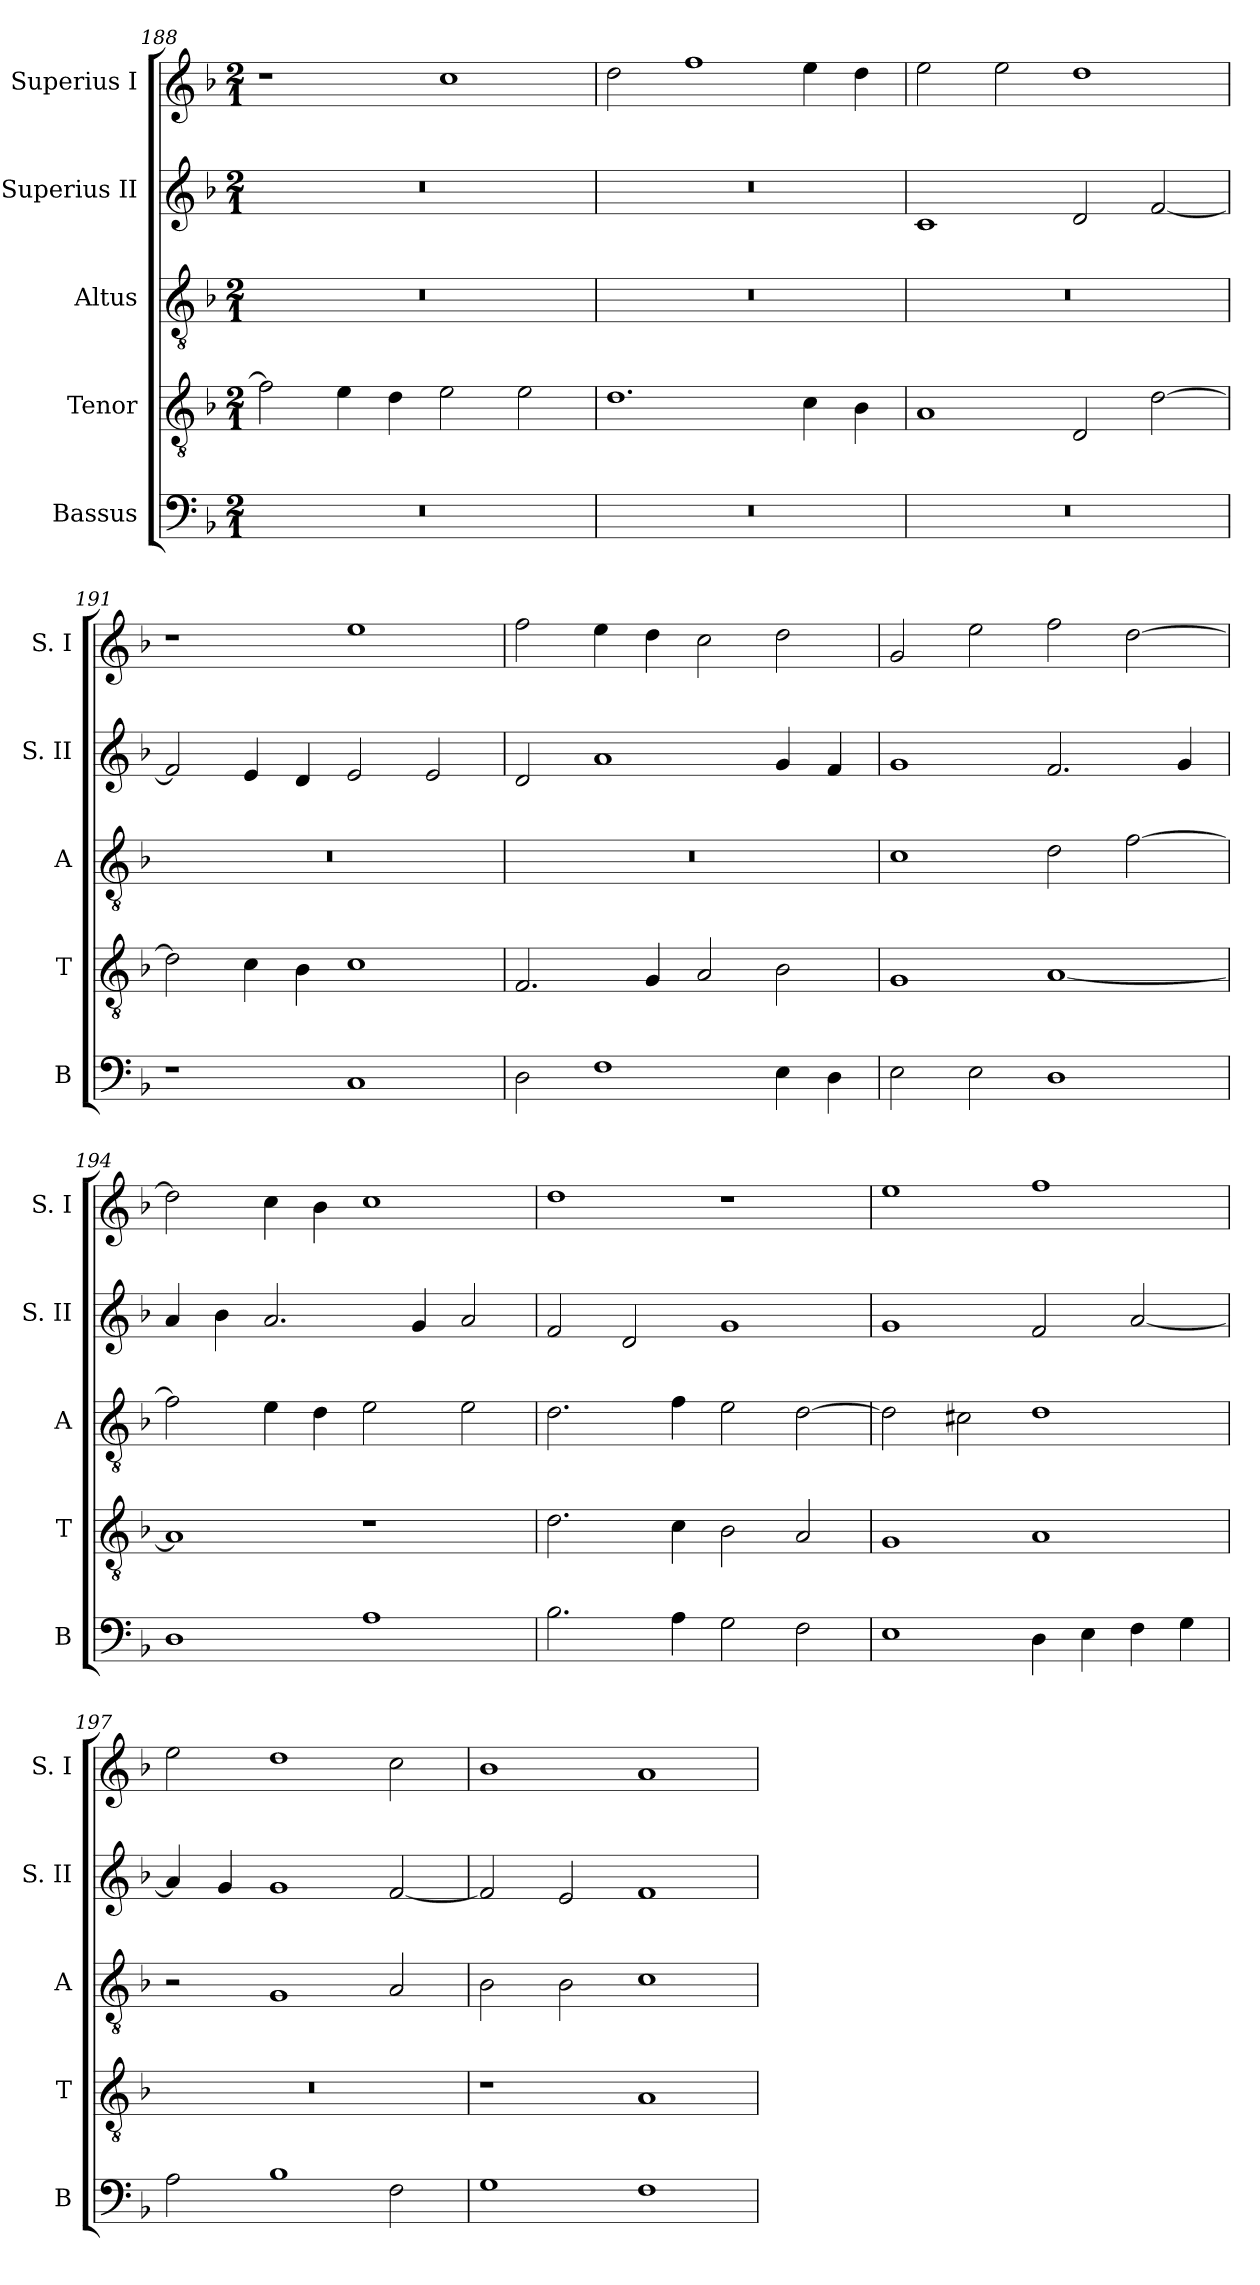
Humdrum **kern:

**kern	**kern	**kern	**kern	**kern
*part5	*part4	*part3	*part2	*part1
*staff5	*staff4	*staff3	*staff2	*staff1
*I"Bassus	*I"Tenor	*I"Altus	*I"Superius II	*I"Superius I
*I'B	*I'T	*I'A	*I'S. II	*I'S. I
*clefF4	*clefGv2	*clefGv2	*clefG2	*clefG2
*k[b-]	*k[b-]	*k[b-]	*k[b-]	*k[b-]
*F:	*F:	*F:	*F:	*F:
*M2/1	*M2/1	*M2/1	*M2/1	*M2/1
=188	=188	=188	=188	=188
0r	2f]	0r	0r	1r
.	4e	.	.	.
.	4d	.	.	.
.	2e	.	.	1cc
.	2e	.	.	.
=189	=189	=189	=189	=189
0r	1.d	0r	0r	2dd
.	.	.	.	1ff
.	4c	.	.	4ee
.	4B-	.	.	4dd
=190	=190	=190	=190	=190
0r	1A	0r	1c	2ee
.	.	.	.	2ee
.	2D	.	2d	1dd
.	[2d	.	[2f	.
=191	=191	=191	=191	=191
1r	2d]	0r	2f]	1r
.	4c	.	4e	.
.	4B-	.	4d	.
1C	1c	.	2e	1ee
.	.	.	2e	.
=192	=192	=192	=192	=192
2D	2.F	0r	2d	2ff
1F	.	.	1a	4ee
.	4G	.	.	4dd
.	2A	.	.	2cc
4E	2B-	.	4g	2dd
4D	.	.	4f	.
=193	=193	=193	=193	=193
2E	1G	1c	1g	2g
2E	.	.	.	2ee
1D	[1A	2d	2.f	2ff
.	.	[2f	.	[2dd
.	.	.	4g	.
=194	=194	=194	=194	=194
1D	1A]	2f]	4a	2dd]
.	.	.	4b-	.
.	.	4e	2.a	4cc
.	.	4d	.	4b-
1A	1r	2e	.	1cc
.	.	.	4g	.
.	.	2e	2a	.
=195	=195	=195	=195	=195
2.B-	2.d	2.d	2f	1dd
.	.	.	2d	.
4A	4c	4f	.	.
2G	2B-	2e	1g	1r
2F	2A	[2d	.	.
=196	=196	=196	=196	=196
1E	1G	2d]	1g	1ee
.	.	2c#X	.	.
4D	1A	1d	2f	1ff
4E	.	.	.	.
4F	.	.	[2a	.
4G	.	.	.	.
=197	=197	=197	=197	=197
2A	0r	2r	4a]	2ee
.	.	.	4g	.
1B-	.	1G	1g	1dd
2F	.	2A	[2f	2cc
=198	=198	=198	=198	=198
1G	1r	2B-	2f]	1b-
.	.	2B-	2e	.
1F	1A	1c	1f	1a
=	=	=	=	=
*-	*-	*-	*-	*-
